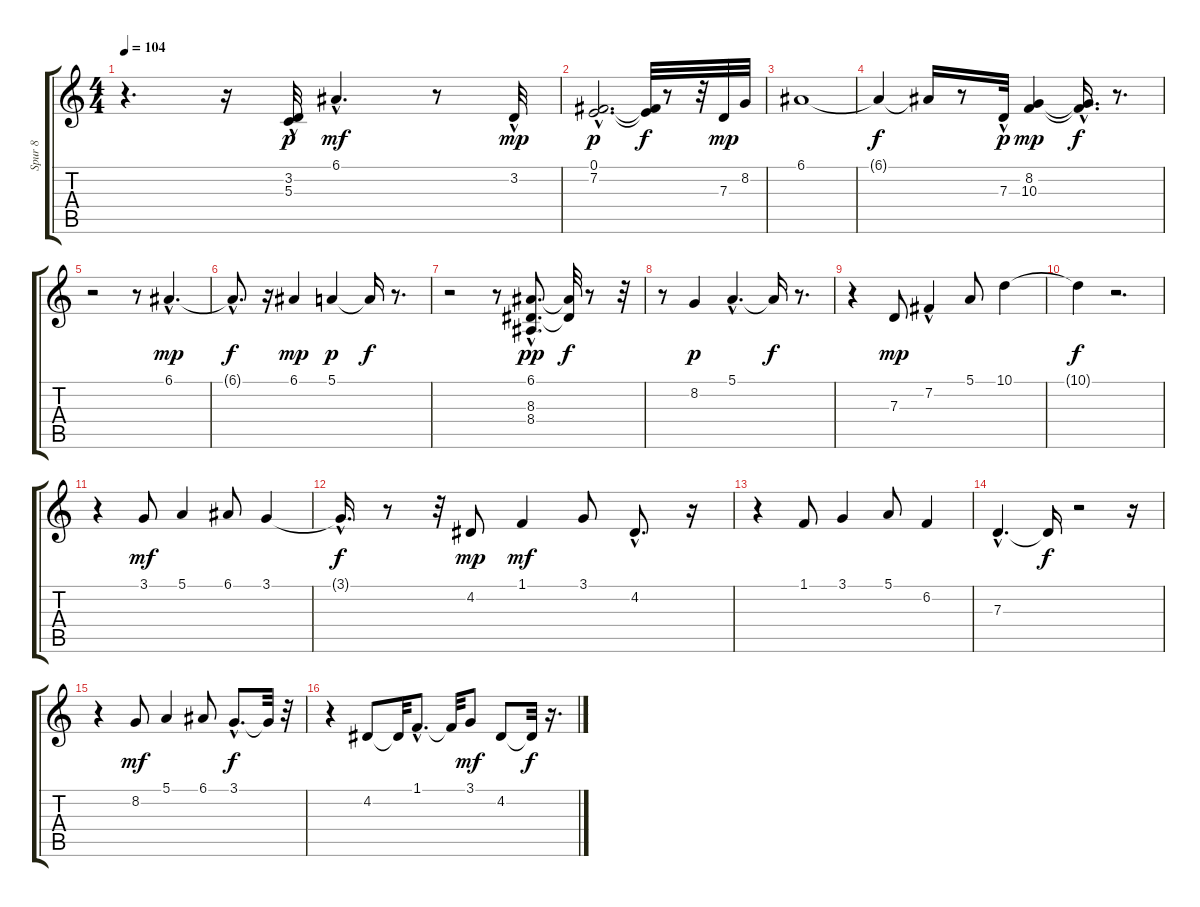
\track ("Spur 8" "Spur 8") {instrument electricpiano2}
\staff {score tabs}
\tuning (E4 B3 G3 D3 A2 E2) {hide}
\ts (4 4)
\tempo 104
\clef g2
\ks c
r.4{d dy f} r.16 (3.2{hac} 5.3).32{dy p} 6.1{hac}.4{d dy mf} r.8 3.2{hac}.32{dy mp} |
(0.1{hac} 7.2{hac}).2{d dy p} (0.1{t} 7.2{t}).32{dy f} r.8 r.32 7.3.32{dy mp} 8.2.32 |
6.1.1 |
6.1{t}.4{dy f} 6.1{t}.16 r.8 7.3{hac}.32{dy p} (8.2 10.3).4{dy mp} (8.2{t} 10.3{hac t}).16{d dy f} r.8{d} |
r.2 r.8 6.1{hac}.4{d dy mp} |
6.1{hac t}.8{d dy f} r.16 6.1.4{dy mp} 5.1.4{dy p} 5.1{t}.16{dy f} r.8{d} |
r.2 r.8 (6.1{hac} 8.3{hac} 8.4{hac}).8{d dy pp} (6.1{t} 8.3{t}).32{dy f} r.8 r.32 |
r.8 8.2.4{dy p} 5.1{hac}.4{d} 5.1{t}.16{dy f} r.8{d} |
r.4 7.3.8{dy mp} 7.2{hac}.4 5.1.8 10.1.4 |
10.1{t}.4{dy f} r.2{d} |
r.4 3.1.8{dy mf} 5.1.4 6.1.8 3.1.4 |
3.1{hac t}.16{d dy f} r.8 r.32 4.2.8{dy mp} 1.1.4{dy mf} 3.1.8 4.2{hac}.8{d} r.16 |
r.4 1.1.8 3.1.4 5.1.8 6.2.4 |
7.3{hac}.4{d} 7.3{t}.16{dy f} r.2 r.16 |
r.4 8.2.8{dy mf} 5.1.4 6.1.8 3.1{hac}.8{d dy f} 3.1{t}.32 r.32 |
r.4 4.2.8 4.2{t}.32 1.1{hac}.8{d} 1.1{t}.32 3.1.8{dy mf} 4.2.8 4.2{t}.32{dy f} r.16{d}
